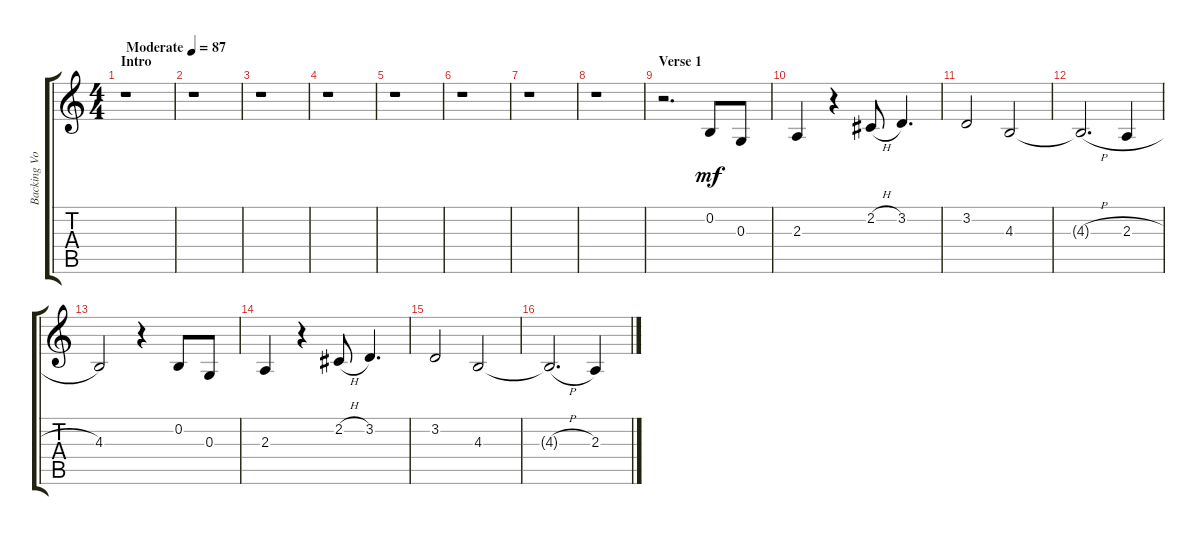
\track ("Backing Vocals" "Backing Vo") {instrument choiraahs}
\staff {score tabs}
\tuning (E4 B3 G3 D3 A2 E2) {hide}
\ts (4 4)
\section ("" "Intro")
\tempo (87 "Moderate")
\clef g2
\ks c
r.1{dy mf instrument choiraahs} |
r.1 |
r.1 |
r.1 |
r.1 |
r.1 |
r.1 |
r.1 |
\section ("" "Verse 1")
r.2{d} 0.2.8 0.3.8 |
2.3.4 r.4 2.2{h}.8 3.2.4{d} |
3.2.2 4.3.2 |
4.3{h t}.2{d} 2.3{h}.4 |
4.3.2 r.4 0.2.8 0.3.8 |
2.3.4 r.4 2.2{h}.8 3.2.4{d} |
3.2.2 4.3.2 |
4.3{h t}.2{d} 2.3{h}.4
